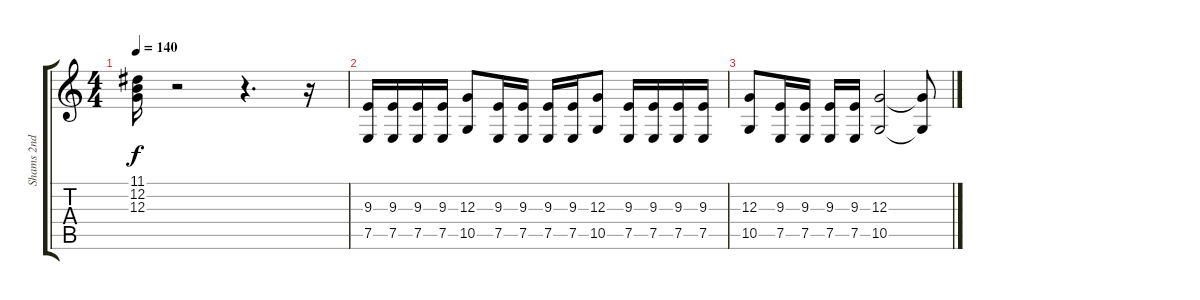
\track ("Shams 2nd" "Shams 2nd") {instrument stringensemble1}
\staff {score tabs}
\tuning (E4 B3 G3 D3 A2 E2) {hide}
\ts (4 4)
\tempo 140
\clef g2
\ks c
(11.1 12.2 12.3).16{dy f} r.2 r.4{d} r.16 |
(9.3 7.5).16 (9.3 7.5).16 (9.3 7.5).16 (9.3 7.5).16 (12.3 10.5).8 (9.3 7.5).16 (9.3 7.5).16 (9.3 7.5).16 (9.3 7.5).16 (12.3 10.5).8 (9.3 7.5).16 (9.3 7.5).16 (9.3 7.5).16 (9.3 7.5).16 |
(12.3 10.5).8 (9.3 7.5).16 (9.3 7.5).16 (9.3 7.5).16 (9.3 7.5).16 (12.3 10.5).2 (12.3{t} 10.5{t}).8
